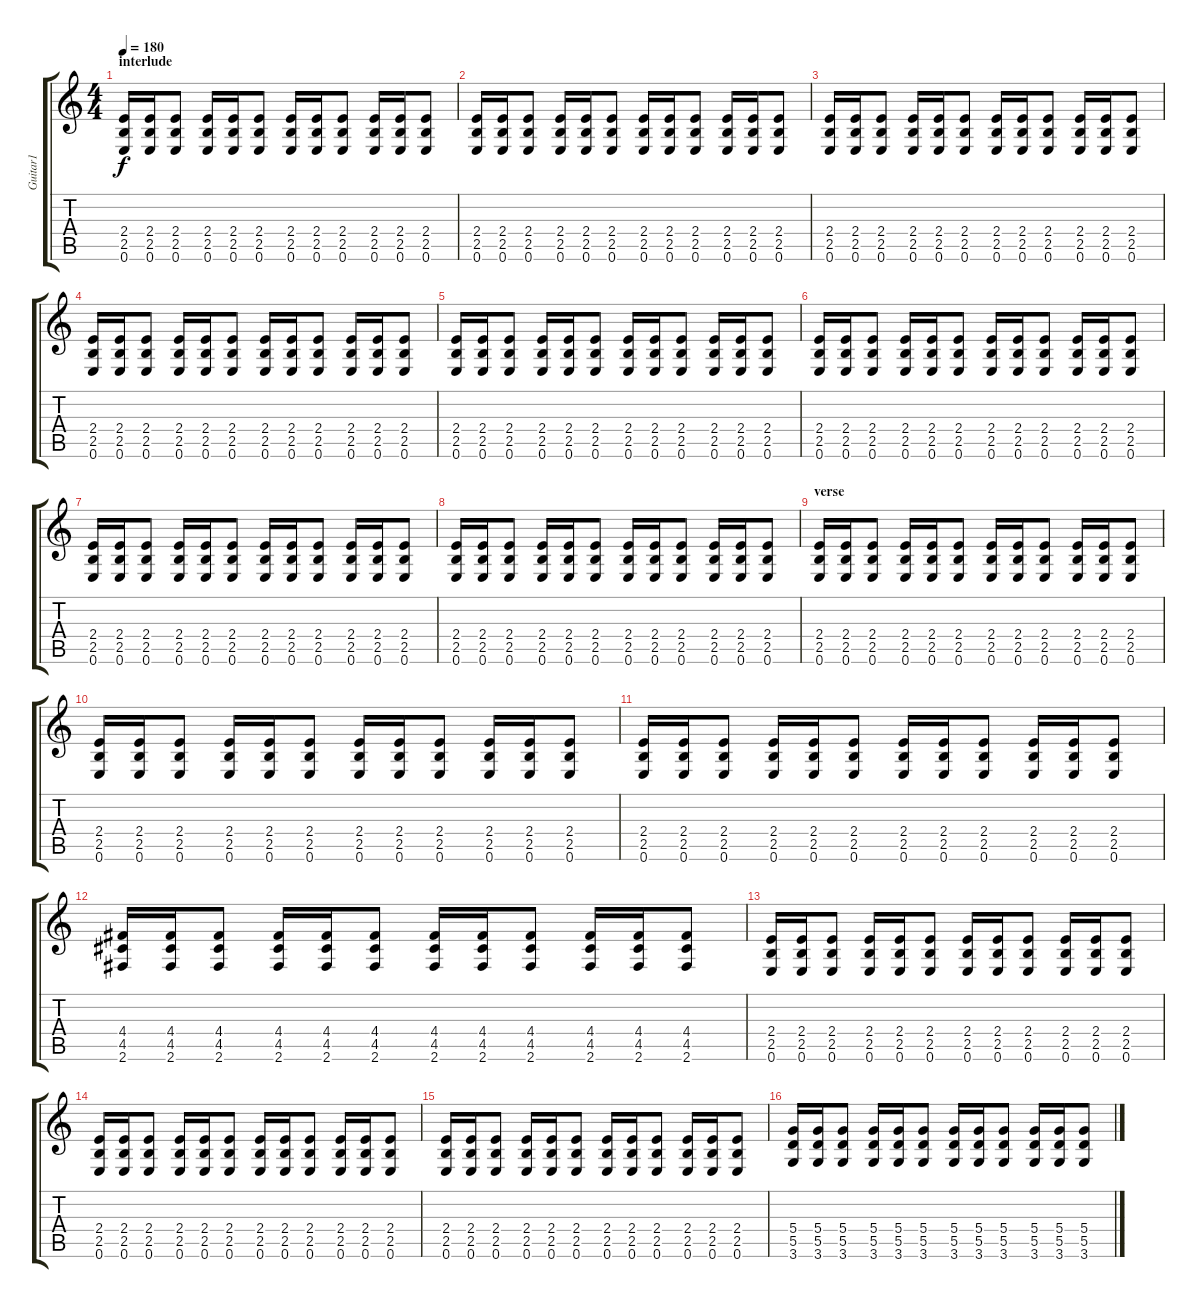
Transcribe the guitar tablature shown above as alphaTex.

\track ("Guitar1" "Guitar1") {instrument overdrivenguitar}
\staff {score tabs}
\tuning (E4 B3 G3 D3 A2 E2) {hide}
\ts (4 4)
\section ("" "interlude")
\tempo 180
\clef g2
\ks c
(2.4 2.5 0.6).16{dy f} (2.4 2.5 0.6).16 (2.4 2.5 0.6).8 (2.4 2.5 0.6).16 (2.4 2.5 0.6).16 (2.4 2.5 0.6).8 (2.4 2.5 0.6).16 (2.4 2.5 0.6).16 (2.4 2.5 0.6).8 (2.4 2.5 0.6).16 (2.4 2.5 0.6).16 (2.4 2.5 0.6).8 |
(2.4 2.5 0.6).16 (2.4 2.5 0.6).16 (2.4 2.5 0.6).8 (2.4 2.5 0.6).16 (2.4 2.5 0.6).16 (2.4 2.5 0.6).8 (2.4 2.5 0.6).16 (2.4 2.5 0.6).16 (2.4 2.5 0.6).8 (2.4 2.5 0.6).16 (2.4 2.5 0.6).16 (2.4 2.5 0.6).8 |
(2.4 2.5 0.6).16 (2.4 2.5 0.6).16 (2.4 2.5 0.6).8 (2.4 2.5 0.6).16 (2.4 2.5 0.6).16 (2.4 2.5 0.6).8 (2.4 2.5 0.6).16 (2.4 2.5 0.6).16 (2.4 2.5 0.6).8 (2.4 2.5 0.6).16 (2.4 2.5 0.6).16 (2.4 2.5 0.6).8 |
(2.4 2.5 0.6).16 (2.4 2.5 0.6).16 (2.4 2.5 0.6).8 (2.4 2.5 0.6).16 (2.4 2.5 0.6).16 (2.4 2.5 0.6).8 (2.4 2.5 0.6).16 (2.4 2.5 0.6).16 (2.4 2.5 0.6).8 (2.4 2.5 0.6).16 (2.4 2.5 0.6).16 (2.4 2.5 0.6).8 |
(2.4 2.5 0.6).16 (2.4 2.5 0.6).16 (2.4 2.5 0.6).8 (2.4 2.5 0.6).16 (2.4 2.5 0.6).16 (2.4 2.5 0.6).8 (2.4 2.5 0.6).16 (2.4 2.5 0.6).16 (2.4 2.5 0.6).8 (2.4 2.5 0.6).16 (2.4 2.5 0.6).16 (2.4 2.5 0.6).8 |
(2.4 2.5 0.6).16 (2.4 2.5 0.6).16 (2.4 2.5 0.6).8 (2.4 2.5 0.6).16 (2.4 2.5 0.6).16 (2.4 2.5 0.6).8 (2.4 2.5 0.6).16 (2.4 2.5 0.6).16 (2.4 2.5 0.6).8 (2.4 2.5 0.6).16 (2.4 2.5 0.6).16 (2.4 2.5 0.6).8 |
(2.4 2.5 0.6).16 (2.4 2.5 0.6).16 (2.4 2.5 0.6).8 (2.4 2.5 0.6).16 (2.4 2.5 0.6).16 (2.4 2.5 0.6).8 (2.4 2.5 0.6).16 (2.4 2.5 0.6).16 (2.4 2.5 0.6).8 (2.4 2.5 0.6).16 (2.4 2.5 0.6).16 (2.4 2.5 0.6).8 |
(2.4 2.5 0.6).16 (2.4 2.5 0.6).16 (2.4 2.5 0.6).8 (2.4 2.5 0.6).16 (2.4 2.5 0.6).16 (2.4 2.5 0.6).8 (2.4 2.5 0.6).16 (2.4 2.5 0.6).16 (2.4 2.5 0.6).8 (2.4 2.5 0.6).16 (2.4 2.5 0.6).16 (2.4 2.5 0.6).8 |
\section ("" "verse")
(2.4 2.5 0.6).16 (2.4 2.5 0.6).16 (2.4 2.5 0.6).8 (2.4 2.5 0.6).16 (2.4 2.5 0.6).16 (2.4 2.5 0.6).8 (2.4 2.5 0.6).16 (2.4 2.5 0.6).16 (2.4 2.5 0.6).8 (2.4 2.5 0.6).16 (2.4 2.5 0.6).16 (2.4 2.5 0.6).8 |
(2.4 2.5 0.6).16 (2.4 2.5 0.6).16 (2.4 2.5 0.6).8 (2.4 2.5 0.6).16 (2.4 2.5 0.6).16 (2.4 2.5 0.6).8 (2.4 2.5 0.6).16 (2.4 2.5 0.6).16 (2.4 2.5 0.6).8 (2.4 2.5 0.6).16 (2.4 2.5 0.6).16 (2.4 2.5 0.6).8 |
(2.4 2.5 0.6).16 (2.4 2.5 0.6).16 (2.4 2.5 0.6).8 (2.4 2.5 0.6).16 (2.4 2.5 0.6).16 (2.4 2.5 0.6).8 (2.4 2.5 0.6).16 (2.4 2.5 0.6).16 (2.4 2.5 0.6).8 (2.4 2.5 0.6).16 (2.4 2.5 0.6).16 (2.4 2.5 0.6).8 |
(4.4 4.5 2.6).16 (4.4 4.5 2.6).16 (4.4 4.5 2.6).8 (4.4 4.5 2.6).16 (4.4 4.5 2.6).16 (4.4 4.5 2.6).8 (4.4 4.5 2.6).16 (4.4 4.5 2.6).16 (4.4 4.5 2.6).8 (4.4 4.5 2.6).16 (4.4 4.5 2.6).16 (4.4 4.5 2.6).8 |
(2.4 2.5 0.6).16 (2.4 2.5 0.6).16 (2.4 2.5 0.6).8 (2.4 2.5 0.6).16 (2.4 2.5 0.6).16 (2.4 2.5 0.6).8 (2.4 2.5 0.6).16 (2.4 2.5 0.6).16 (2.4 2.5 0.6).8 (2.4 2.5 0.6).16 (2.4 2.5 0.6).16 (2.4 2.5 0.6).8 |
(2.4 2.5 0.6).16 (2.4 2.5 0.6).16 (2.4 2.5 0.6).8 (2.4 2.5 0.6).16 (2.4 2.5 0.6).16 (2.4 2.5 0.6).8 (2.4 2.5 0.6).16 (2.4 2.5 0.6).16 (2.4 2.5 0.6).8 (2.4 2.5 0.6).16 (2.4 2.5 0.6).16 (2.4 2.5 0.6).8 |
(2.4 2.5 0.6).16 (2.4 2.5 0.6).16 (2.4 2.5 0.6).8 (2.4 2.5 0.6).16 (2.4 2.5 0.6).16 (2.4 2.5 0.6).8 (2.4 2.5 0.6).16 (2.4 2.5 0.6).16 (2.4 2.5 0.6).8 (2.4 2.5 0.6).16 (2.4 2.5 0.6).16 (2.4 2.5 0.6).8 |
(5.4 5.5 3.6).16 (5.4 5.5 3.6).16 (5.4 5.5 3.6).8 (5.4 5.5 3.6).16 (5.4 5.5 3.6).16 (5.4 5.5 3.6).8 (5.4 5.5 3.6).16 (5.4 5.5 3.6).16 (5.4 5.5 3.6).8 (5.4 5.5 3.6).16 (5.4 5.5 3.6).16 (5.4 5.5 3.6).8
